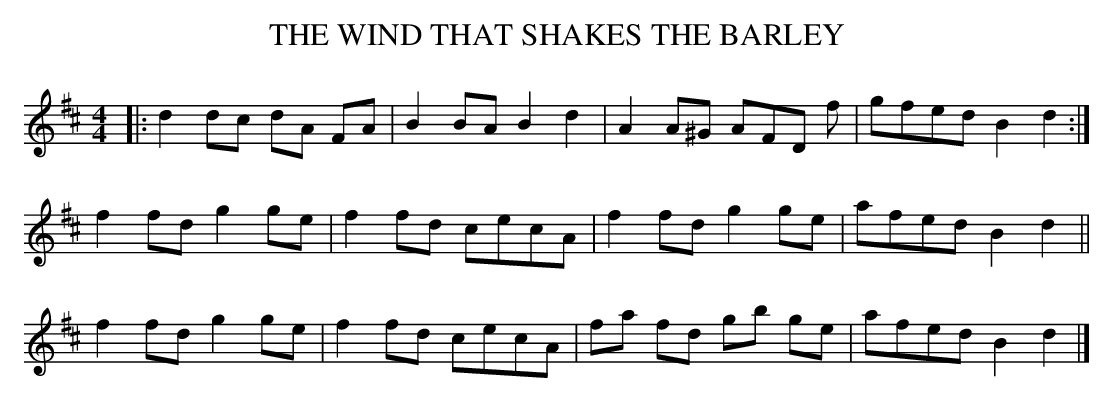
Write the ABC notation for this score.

X:1
T: THE WIND THAT SHAKES THE BARLEY
M: 4/4
L: 1/8
K: D
|:\
d2dc dA FA | B2BA B2d2 |\
A2A^G AFD f | gfed B2d2 :|
f2fd g2ge | f2fd cecA |\
f2fd g2ge | afed B2d2 ||
f2fd g2ge | f2fd cecA |\
fa fd gb ge | afed B2d2 |]
